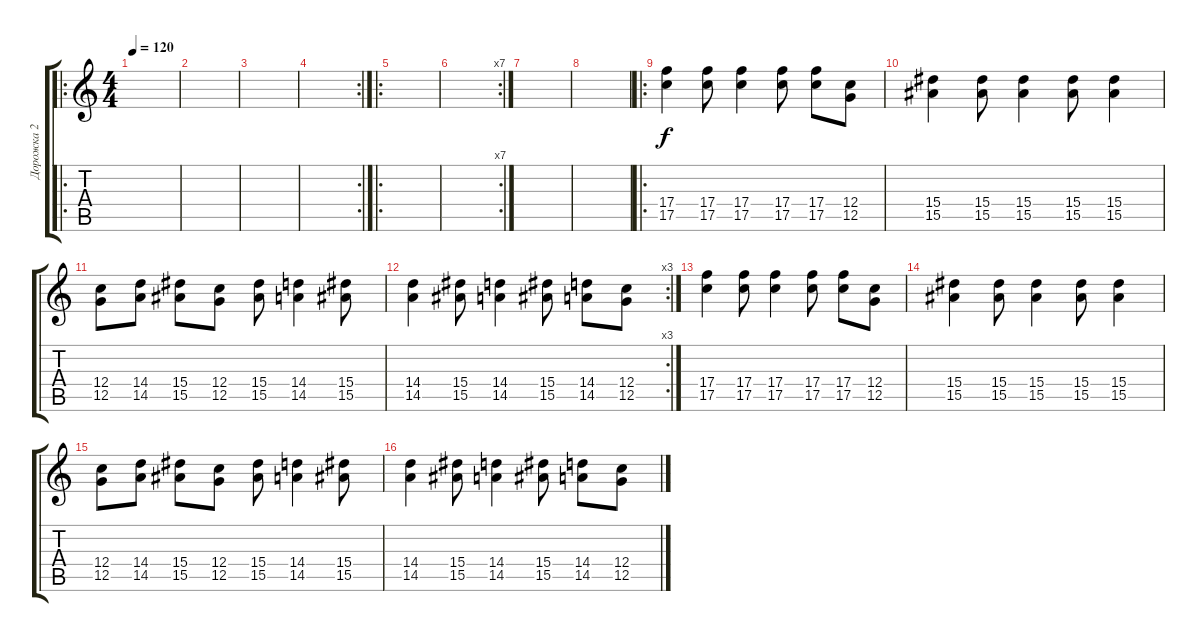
\track ("Дорожка 2" "Дорожка 2") {instrument overdrivenguitar}
\staff {score tabs}
\tuning (D4 A3 F3 C3 G2 C2) {hide}
\ro
\ts (4 4)
\tempo 120
\clef g2
\ks c
|
|
|
\rc 2
|
\ro
|
\rc 7
|
|
|
\ro
(17.4 17.5).4 (17.4 17.5).8 (17.4 17.5).4 (17.4 17.5).8 (17.4 17.5).8 (12.4 12.5).8 |
(15.4 15.5).4 (15.4 15.5).8 (15.4 15.5).4 (15.4 15.5).8 (15.4 15.5).4 |
(12.4 12.5).8 (14.4 14.5).8 (15.4 15.5).8 (12.4 12.5).8 (15.4 15.5).8 (14.4 14.5).4 (15.4 15.5).8 |
\rc 3
(14.4 14.5).4 (15.4 15.5).8 (14.4 14.5).4 (15.4 15.5).8 (14.4 14.5).8 (12.4 12.5).8 |
(17.4 17.5).4 (17.4 17.5).8 (17.4 17.5).4 (17.4 17.5).8 (17.4 17.5).8 (12.4 12.5).8 |
(15.4 15.5).4 (15.4 15.5).8 (15.4 15.5).4 (15.4 15.5).8 (15.4 15.5).4 |
(12.4 12.5).8 (14.4 14.5).8 (15.4 15.5).8 (12.4 12.5).8 (15.4 15.5).8 (14.4 14.5).4 (15.4 15.5).8 |
(14.4 14.5).4 (15.4 15.5).8 (14.4 14.5).4 (15.4 15.5).8 (14.4 14.5).8 (12.4 12.5).8
